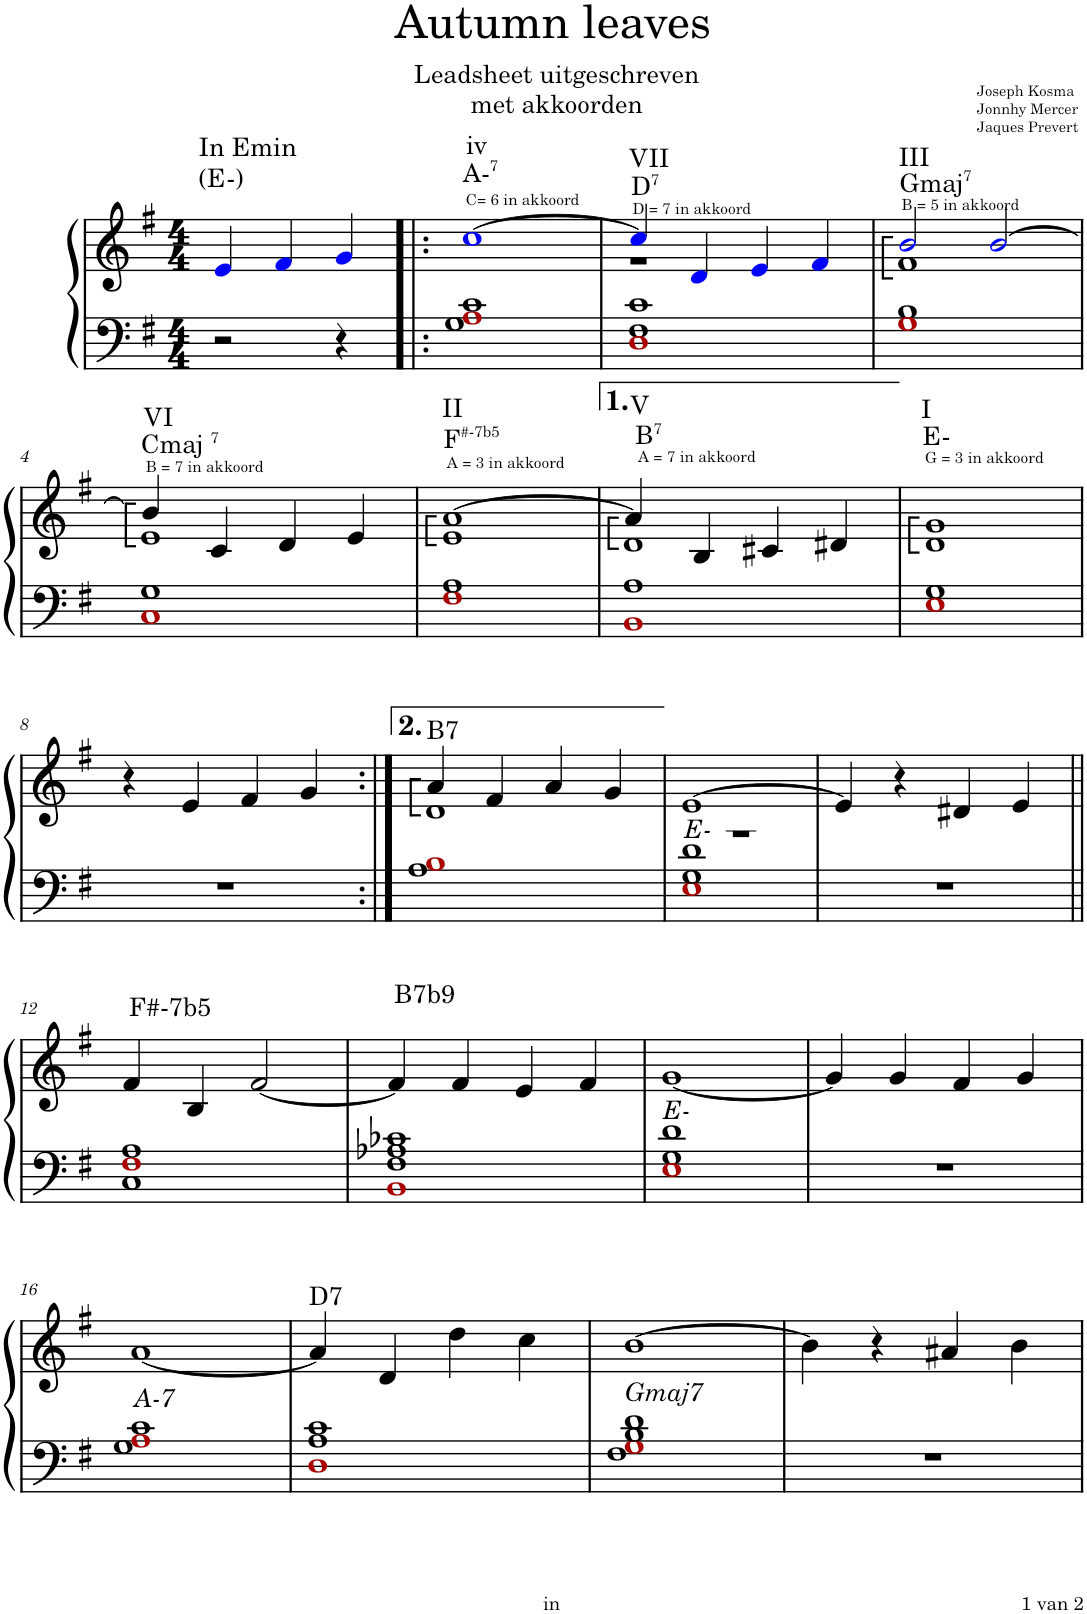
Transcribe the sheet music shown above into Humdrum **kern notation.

**kern	**kern
*part1	*part1
*staff2	*staff1
*I"Piano	*
*I'Pno.	*
*clefF4	*clefG2
*k[f#]	*k[f#]
*M4/4	*M4/4
=	=
!	!LO:TX:a:t=In Emin
!	!LO:TX:a:t=(E-)
2r	4ei/
.	4f#i/
4r	4gi/
=1!|:	=1!|:
!	!LO:TX:a:t=A-
!	!LO:TX:a:t=7
!	!LO:TX:a:t=iv
!	!LO:TX:a:t=C= 6 in akkoord
1G 1Aj 1c	[1cci
=2	=2
*	*^
!	!LO:TX:a:t=D	!
!	!LO:TX:a:t=7	!
!	!LO:TX:a:t=VII	!
!	!LO:TX:a:t=D = 7 in akkoord	!
1Dj 1F# 1c	4cci/]	1r
.	4di/	.
.	4ei/	.
.	4f#i/	.
=3	=3	=3
!	!LO:TX:a:t=Gmaj	!
!	!LO:TX:a:t=7	!
!	!LO:TX:a:t=III	!
!	!LO:TX:a:t=B = 5 in akkoord	!
1Gj 1B	2b::i/	1f#
.	[2bi/	.
!!LO:LB:g=z	!!
=4	=4	=4
!	!LO:TX:a:t=Cmaj	!
!	!LO:TX:a:t=7	!
!	!LO:TX:a:t=VI	!
!	!LO:TX:a:t=B = 7 in akkoord	!
1Cj 1G	4b::/]	1e
.	4c/	.
.	4d/	.
.	4e/	.
=5	=5	=5
!	!LO:TX:a:t=F	!
!	!LO:TX:a:t=#-7b5	!
!	!LO:TX:a:t=II	!
!	!LO:TX:a:t=A = 3 in akkoord	!
1F#j 1A	[1a::	1e
=6	=6	=6
!	!LO:TX:a:t=B	!
!	!LO:TX:a:t=7	!
!	!LO:TX:a:t=V	!
!	!LO:TX:a:t=A = 7 in akkoord	!
1BBj 1A	4a::/]	1d
.	4B/	.
.	4c#X/	.
.	4d#X/	.
*	*v	*v
=7	=7
!	!LO:TX:a:t=E-
!	!LO:TX:a:t=I
!	!LO:TX:a:t=G = 3 in akkoord
1Ej 1G	1d:: 1g::
!!LO:LB:g=z
=8	=8
1r	4r
.	4e/
.	4f#/
.	4g/
=9:|!	=9:|!
*	*^
!	!LO:TX:a:t=B7	!
1A 1Bj	4a::/	1d
.	4f#/	.
.	4a/	.
.	4g/	.
=10	=10	=10
!	!LO:TX:b:i:t=E-	!
1Ej 1G 1d	[1e	1r
*	*v	*v
=11	=11
1r	4e/]
.	4r
.	4d#X/
.	4e/
!!LO:LB:g=z
=12||	=12||
!	!LO:TX:a:t=F#-7b5
1C 1F#j 1A	4f#/
.	4B/
.	[2f#/
=13	=13
!	!LO:TX:a:t=B7b9
1BBj 1F# 1A-X 1c-X	4f#/]
.	4f#/
.	4e/
.	4f#/
=14	=14
!	!LO:TX:b:i:t=E-
1Ej 1G 1d	[1g
=15	=15
1r	4g/]
.	4g/
.	4f#/
.	4g/
!!LO:LB:g=z
=16	=16
!	!LO:TX:b:i:t=A-7
1G 1Aj 1c	[1a
=17	=17
!	!LO:TX:a:t=D7
1Dj 1A 1c	4a/]
.	4d/
.	4dd\
.	4cc\
=18	=18
!	!LO:TX:b:i:t=Gmaj7
1F# 1Gj 1B 1d	[1b
=19	=19
1r	4b\]
.	4r
.	4a#X/
.	4b\
=	=
*-	*-
